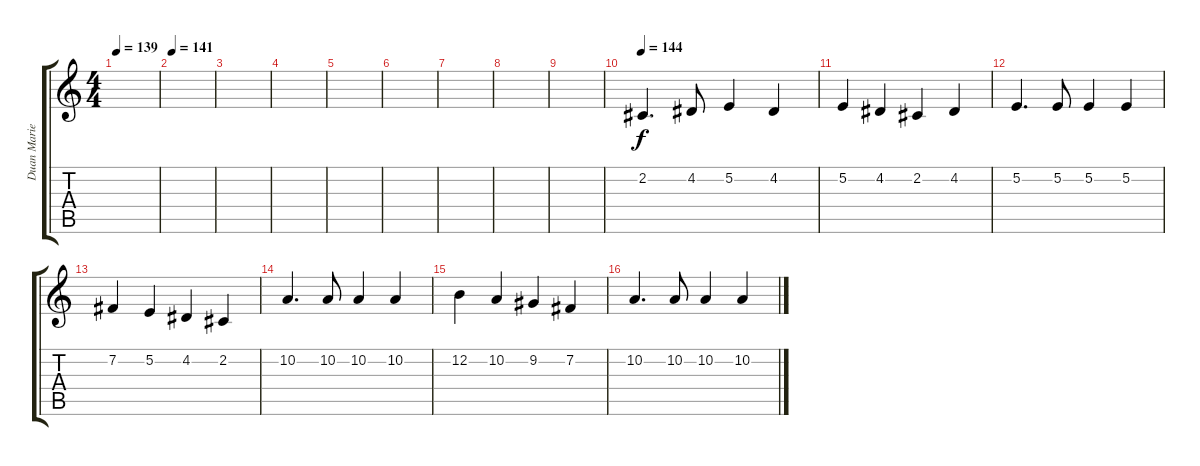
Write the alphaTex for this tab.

\track ("Duan Marie" "Duan Marie") {solo instrument viola}
\staff {score tabs}
\tuning (E4 B3 G3 D3 A2 E2) {hide}
\ts (4 4)
\tempo 139
\clef g2
\ks c
|
\tempo 141
|
|
|
|
|
|
|
|
\tempo 144
2.2.4{d} 4.2.8 5.2.4 4.2.4 |
5.2.4 4.2.4 2.2.4 4.2.4 |
5.2.4{d} 5.2.8 5.2.4 5.2.4 |
7.2.4 5.2.4 4.2.4 2.2.4 |
10.2.4{d} 10.2.8 10.2.4 10.2.4 |
12.2.4 10.2.4 9.2.4 7.2.4 |
10.2.4{d} 10.2.8 10.2.4 10.2.4
